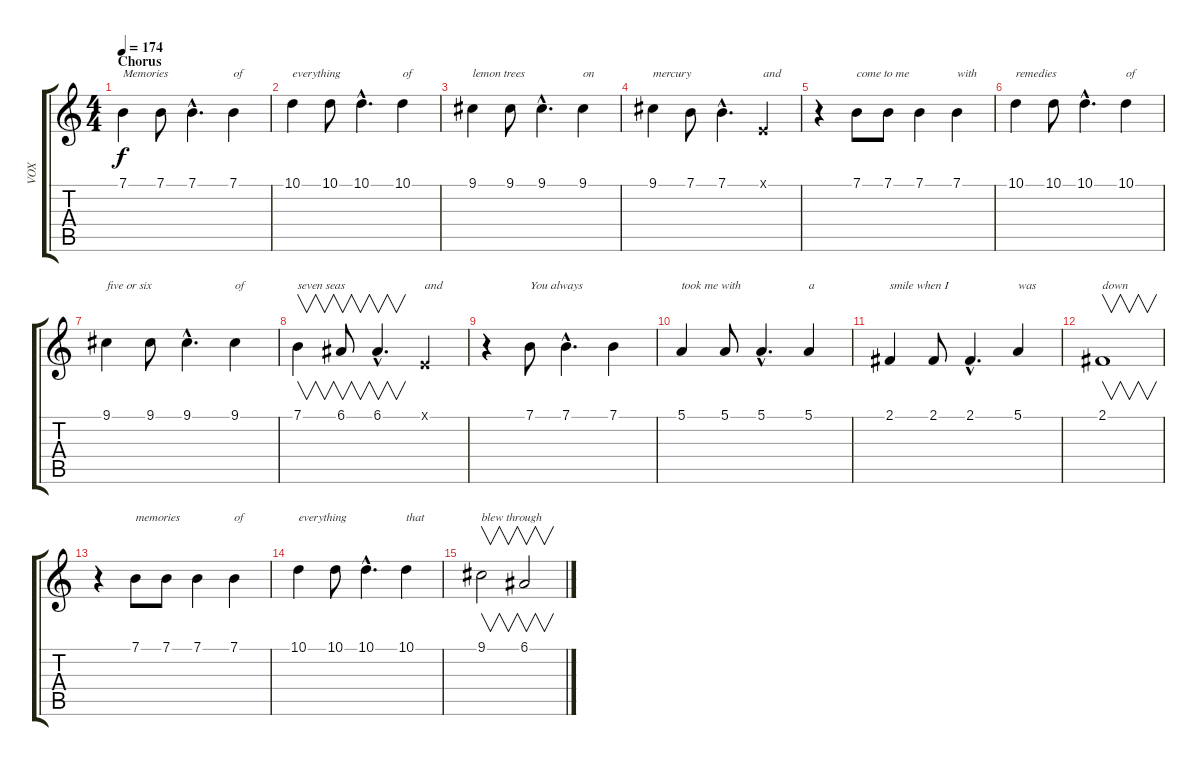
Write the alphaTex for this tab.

\track ("VOX" "VOX") {instrument lead6voice}
\staff {score tabs}
\tuning (E4 B3 G3 D3 A2 E2) {hide}
\ts (4 4)
\section ("" "Chorus")
\tempo 174
\clef g2
\ks c
7.1.4{txt "Memories" dy f} 7.1.8 7.1{hac}.4{d} 7.1.4{txt "of"} |
10.1.4{txt "everything"} 10.1.8 10.1{hac}.4{d} 10.1.4{txt "of"} |
9.1.4{txt "lemon trees"} 9.1.8 9.1{hac}.4{d} 9.1.4{txt "on"} |
9.1.4{txt "mercury"} 7.1.8 7.1{hac}.4{d} 0.1{x}.4{txt "and"} |
r.4 7.1.8{txt "come to me"} 7.1.8 7.1.4 7.1.4{txt "with"} |
10.1.4{txt "remedies"} 10.1.8 10.1{hac}.4{d} 10.1.4{txt "of"} |
9.1.4{txt "five or six"} 9.1.8 9.1{hac}.4{d} 9.1.4{txt "of"} |
7.1.4{v txt "seven seas"} 6.1.8{v} 6.1{hac}.4{v d} 0.1{x}.4{txt "and"} |
r.4 7.1.8{txt "You always"} 7.1{hac}.4{d} 7.1.4 |
5.1.4{txt "took me with"} 5.1.8 5.1{hac}.4{d} 5.1.4{txt "a"} |
2.1.4{txt "smile when I"} 2.1.8 2.1{hac}.4{d} 5.1.4{txt "was"} |
2.1.1{v txt "down"} |
r.4 7.1.8{txt "memories"} 7.1.8 7.1.4 7.1.4{txt "of"} |
10.1.4{txt "everything"} 10.1.8 10.1{hac}.4{d} 10.1.4{txt "that"} |
9.1.2{v txt "blew through"} 6.1.2{v}
